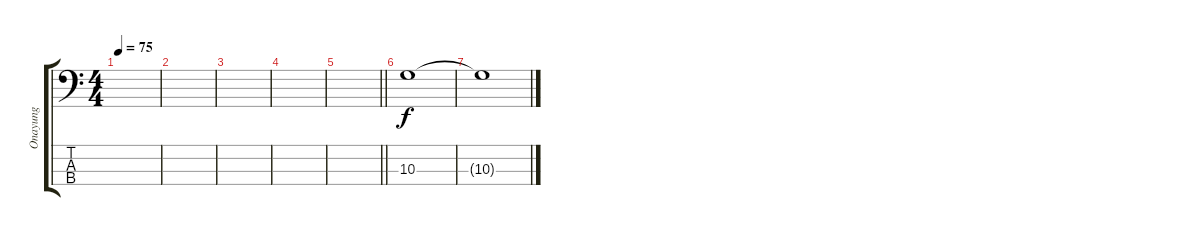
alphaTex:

\track ("Onayung" "Onayung") {instrument electricbassfinger}
\staff {score tabs}
\tuning (G2 D2 A1 E1) {hide}
\ts (4 4)
\tempo 75
\clef f4
\ks c
|
|
|
|
\barLineRight lightlight
|
10.3.1 |
10.3{t}.1
